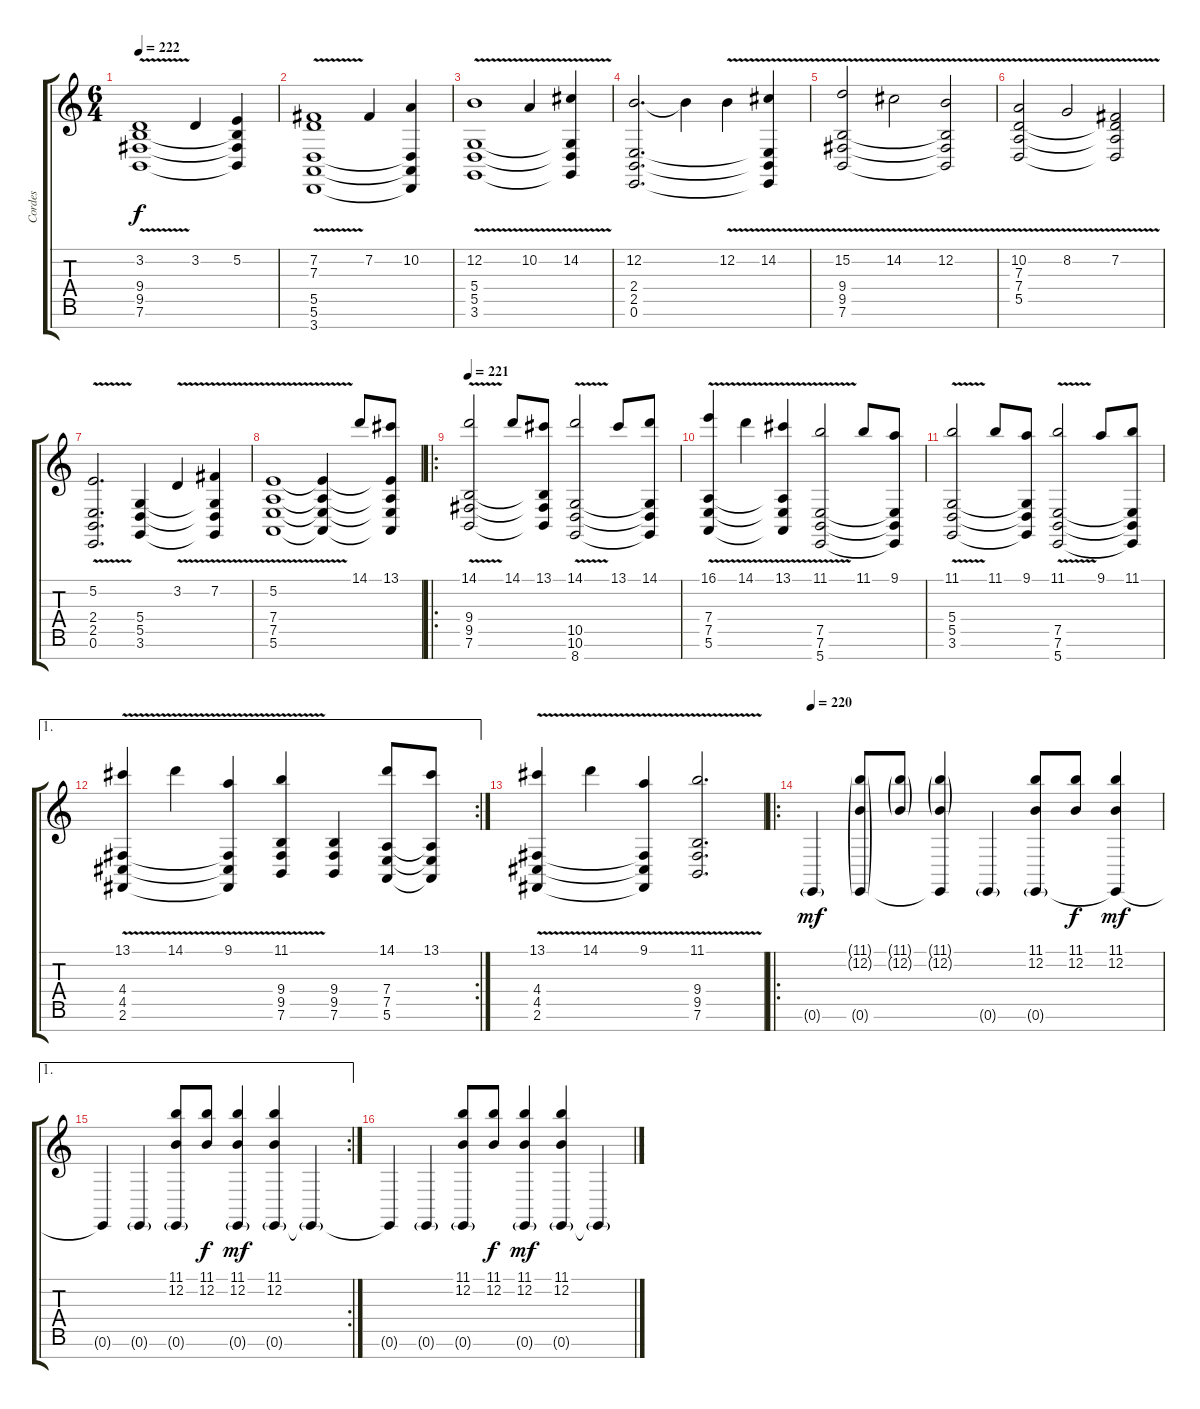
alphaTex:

\track ("Cordes" "Cordes") {instrument stringensemble1}
\staff {score tabs}
\tuning (C5 B3 G3 D3 A2 E2 B1) {hide}
\ts (6 4)
\tempo 222
\clef g2
\ks c
(3.2{v} 9.4 9.5 7.6).1{dy f} 3.2.4 (5.2 9.4{t} 9.5{t} 7.6{t}).4 |
(7.2{v} 7.3{v} 5.5 5.6 3.7).1 7.2.4 (10.2 5.5{t} 5.6{t} 3.7{t}).4 |
(12.2{v} 5.4 5.5 3.6).1 10.2{v}.4 (14.2{v} 5.4{t} 5.5{t} 3.6{t}).4 |
(12.2 2.4 2.5 0.6).2{d} 12.2{t}.4 12.2{v}.4 (14.2{v} 2.4{t} 2.5{t} 0.6{t}).4 |
(15.2{v} 9.4 9.5 7.6).2 14.2{v}.2 (12.2{v} 9.4{t} 9.5{t} 7.6{t}).2 |
(10.2{v} 7.3 7.4 5.5).2 8.2{v}.2 (7.2{v} 7.3{t} 7.4{t} 5.5{t}).2 |
(5.2{v} 2.4 2.5 0.6).2{d} (5.4 5.5 3.6).4 3.2{v}.4 (7.2{v} 5.4{t} 5.5{t} 3.6{t}).4 |
(5.2{v} 7.4 7.5 5.6).1 (5.2{t} 7.4{t} 7.5{t} 5.6{t}).4 14.1.8 (13.1 5.2{t} 7.4{t} 7.5{t} 5.6{t}).8 |
\ro
\tempo 221
(14.1{v} 9.4 9.5 7.6).2 14.1.8 (13.1 9.4{t} 9.5{t} 7.6{t}).8 (14.1{v} 10.5 10.6 8.7).2 13.1.8 (14.1 10.5{t} 10.6{t} 8.7{t}).8 |
(16.1{v} 7.4 7.5 5.6).4 14.1{v}.4 (13.1{v} 7.4{t} 7.5{t} 5.6{t}).4 (11.1{v} 7.5 7.6 5.7).2 11.1.8 (9.1 7.5{t} 7.6{t} 5.7{t}).8 |
(11.1{v} 5.4 5.5 3.6).2 11.1.8 (9.1 5.4{t} 5.5{t} 3.6{t}).8 (11.1{v} 7.5 7.6 5.7).2 9.1.8 (11.1 7.5{t} 7.6{t} 5.7{t}).8 |
\ae 1
\rc 2
(13.1{v} 4.4 4.5 2.6).4 14.1{v}.4 (9.1{v} 4.4{t} 4.5{t} 2.6{t}).4 (11.1{v} 9.4 9.5 7.6).4 (9.4 9.5 7.6).4 (14.1 7.4 7.5 5.6).8 (13.1 7.4{t} 7.5{t} 5.6{t}).8 |
(13.1{v} 4.4 4.5 2.6).4 14.1{v}.4 (9.1{v} 4.4{t} 4.5{t} 2.6{t}).4 (11.1{v} 9.4 9.5 7.6).2{d} |
\ro
\tempo 220
0.6{g}.4{dy mf} (11.1{g} 12.2{g} 0.6{g}).8 (11.1{g} 12.2{g}).8 (11.1{g} 12.2{g} 0.6{t}).4 0.6{g}.4 (11.1 12.2 0.6{g}).8 (11.1 12.2).8{dy f} (11.1 12.2 0.6{t}).4{dy mf} |
\ae 1
\rc 2
0.6{t}.4 0.6{g}.4 (11.1 12.2 0.6{g}).8 (11.1 12.2).8{dy f} (11.1 12.2 0.6{g}).4{dy mf} (11.1 12.2 0.6{g}).4 0.6{g t}.4 |
0.6{t}.4 0.6{g}.4 (11.1 12.2 0.6{g}).8 (11.1 12.2).8{dy f} (11.1 12.2 0.6{g}).4{dy mf} (11.1 12.2 0.6{g}).4 0.6{g t}.4
